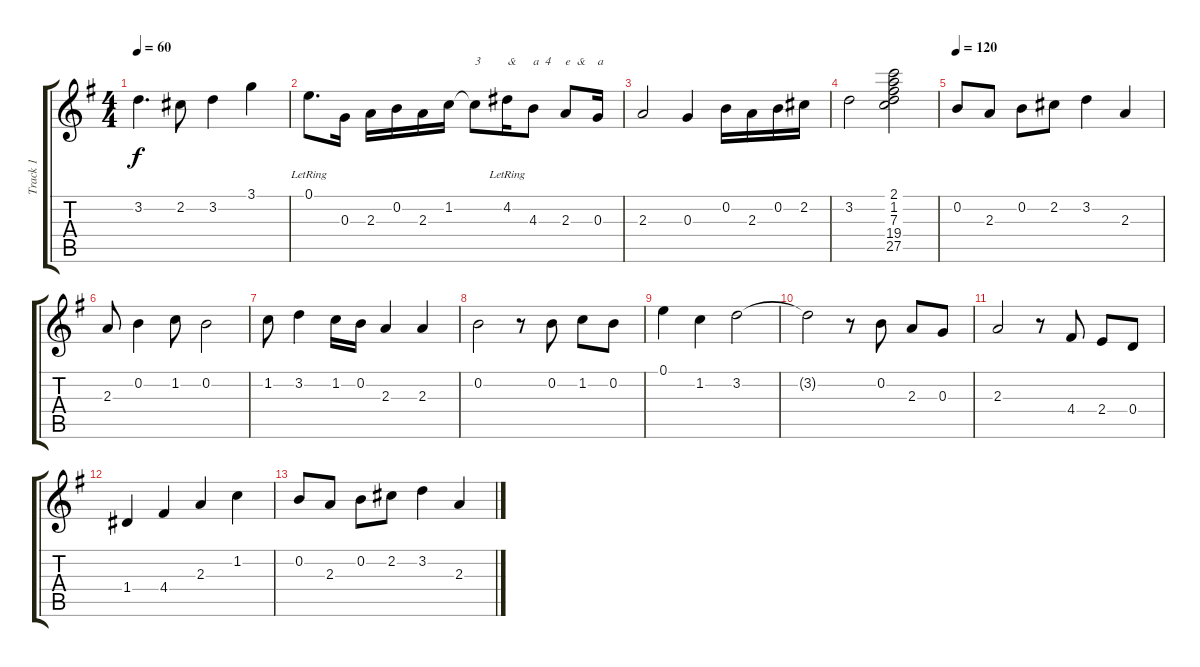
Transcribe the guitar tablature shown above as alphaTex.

\track ("Track 1" "Track 1") {instrument acousticguitarnylon}
\staff {score tabs}
\tuning (E4 B3 G3 D3 A2 E2) {hide}
\ts (4 4)
\tempo 60
\clef g2
\ks g
3.2.4{d dy f} 2.2.8 3.2.4 3.1.4 |
0.1{lr}.8{d} 0.3.16 2.3.16 0.2.16 2.3.16 1.2.16 1.2{t}.8{txt "3"} 4.2{lr}.16{txt "&"} 4.3.8{txt "a  4"} 2.3.8{txt "e  &"} 0.3.16{txt "a"} |
2.3.2 0.3.4 0.2.16 2.3.16 0.2.16 2.2.16 |
3.2.2 (2.1 1.2 7.3 19.4 27.5).2 |
\tempo 120
0.2.8 2.3.8 0.2.8 2.2.8 3.2.4 2.3.4 |
2.3.8 0.2.4 1.2.8 0.2.2 |
1.2.8 3.2.4 1.2.16 0.2.16 2.3.4 2.3.4 |
0.2.2 r.8 0.2.8 1.2.8 0.2.8 |
0.1.4 1.2.4 3.2.2 |
3.2{t}.2 r.8 0.2.8 2.3.8 0.3.8 |
2.3.2 r.8 4.4.8 2.4.8 0.4.8 |
1.4.4 4.4.4 2.3.4 1.2.4 |
0.2.8 2.3.8 0.2.8 2.2.8 3.2.4 2.3.4
